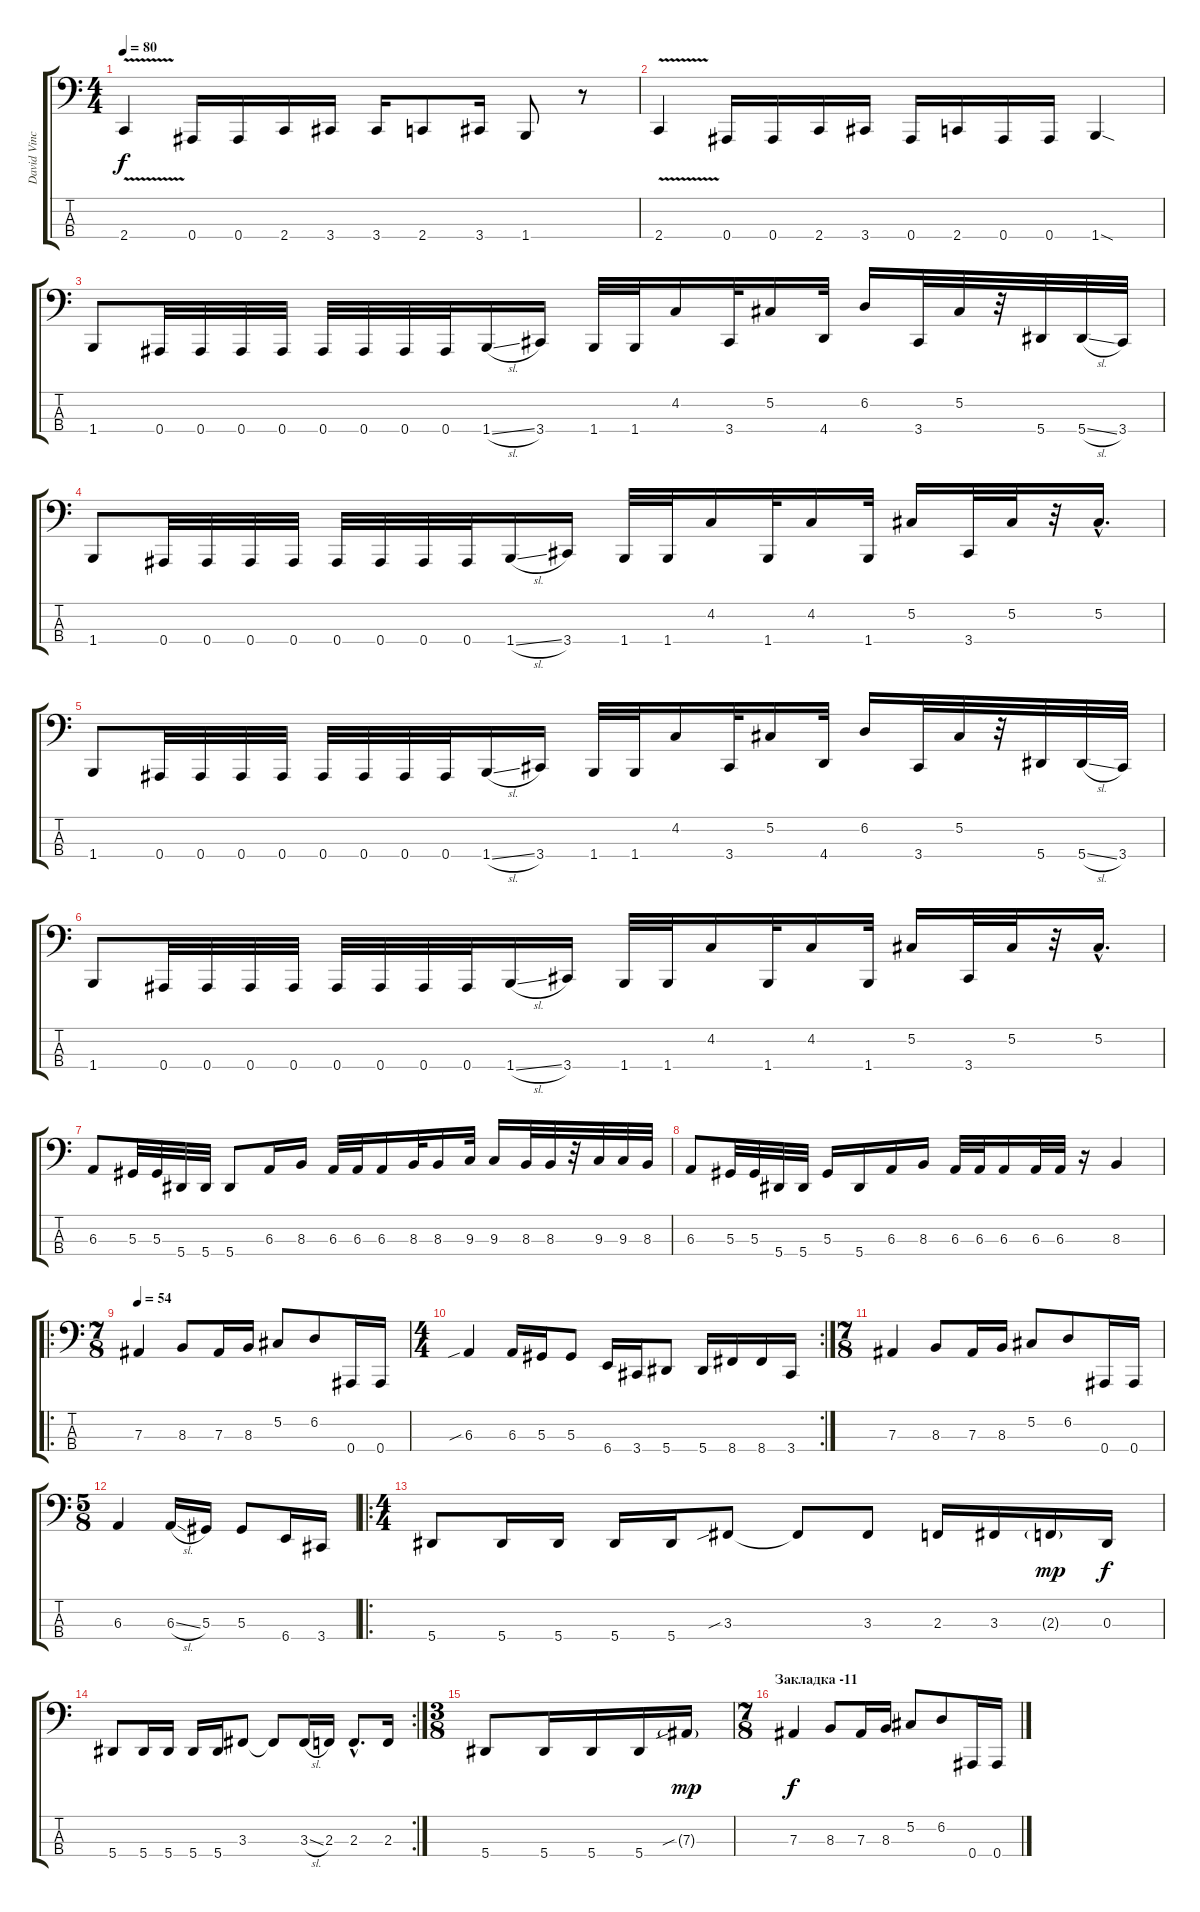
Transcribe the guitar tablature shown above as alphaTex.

\track ("David Vincent" "David Vinc") {instrument electricbasspick}
\staff {score tabs}
\tuning (Db2 Ab1 Eb1 Bb0) {hide}
\ts (4 4)
\tempo 80
\clef f4
\ks c
2.4{v}.4{dy f} 0.4.16 0.4.16 2.4.16 3.4.16 3.4.16 2.4.8 3.4.16 1.4.8 r.8 |
2.4{v}.4 0.4.16 0.4.16 2.4.16 3.4.16 0.4.16 2.4.16 0.4.16 0.4.16 1.4{sod}.4 |
1.4.8 0.4.32 0.4.32 0.4.32 0.4.32 0.4.32 0.4.32 0.4.32 0.4.32 1.4{sl}.16 3.4.16 1.4.32 1.4.32 4.2.16 3.4.32 5.2.16 4.4.32 6.2.16 3.4.32 5.2.32 r.32 5.4.32 5.4{sl}.32 3.4.32 |
1.4.8 0.4.32 0.4.32 0.4.32 0.4.32 0.4.32 0.4.32 0.4.32 0.4.32 1.4{sl}.16 3.4.16 1.4.32 1.4.32 4.2.16 1.4.32 4.2.16 1.4.32 5.2.16 3.4.32 5.2.32 r.32 5.2{hac}.16{d} |
1.4.8 0.4.32 0.4.32 0.4.32 0.4.32 0.4.32 0.4.32 0.4.32 0.4.32 1.4{sl}.16 3.4.16 1.4.32 1.4.32 4.2.16 3.4.32 5.2.16 4.4.32 6.2.16 3.4.32 5.2.32 r.32 5.4.32 5.4{sl}.32 3.4.32 |
1.4.8 0.4.32 0.4.32 0.4.32 0.4.32 0.4.32 0.4.32 0.4.32 0.4.32 1.4{sl}.16 3.4.16 1.4.32 1.4.32 4.2.16 1.4.32 4.2.16 1.4.32 5.2.16 3.4.32 5.2.32 r.32 5.2{hac}.16{d} |
6.3.8 5.3.32 5.3.32 5.4.32 5.4.32 5.4.8 6.3.16 8.3.16 6.3.32 6.3.32 6.3.16 8.3.32 8.3.16 9.3.32 9.3.16 8.3.32 8.3.32 r.32 9.3.32 9.3.32 8.3.32 |
6.3.8 5.3.32 5.3.32 5.4.32 5.4.32 5.3.16 5.4.16 6.3.16 8.3.16 6.3.32 6.3.32 6.3.16 6.3.32 6.3.32 r.16 8.3.4 |
\ro
\ts (7 8)
\tempo 54
7.3.4 8.3.8 7.3.16 8.3.16 5.2.8 6.2.8 0.4.16 0.4.16 |
\rc 2
\ts (4 4)
6.3{sib}.4 6.3.16 5.3.16 5.3.8 6.4.16 3.4.16 5.4.8 5.4.16 8.4.16 8.4.16 3.4.16 |
\ts (7 8)
7.3.4 8.3.8 7.3.16 8.3.16 5.2.8 6.2.8 0.4.16 0.4.16 |
\ts (5 8)
6.3.4 6.3{sl}.16 5.3.16 5.3.8 6.4.16 3.4.16 |
\ro
\ts (4 4)
5.4.8 5.4.16 5.4.16 5.4.16 5.4.16 3.3{sib}.8 3.3{t}.8 3.3.8 2.3.16 3.3.16 2.3{g}.16{dy mp} 0.3.16{dy f} |
\rc 2
5.4.8 5.4.16 5.4.16 5.4.16 5.4.16 3.3.8 3.3{t}.8 3.3{sl}.16 2.3.16 2.3{hac}.8{d} 2.3.16 |
\ts (3 8)
5.4.8 5.4.16 5.4.16 5.4.16 7.3{sib g}.16{dy mp} |
\ts (7 8)
\section ("" "Закладка -11")
7.3.4{dy f} 8.3.8 7.3.16 8.3.16 5.2.8 6.2.8 0.4.16 0.4.16
